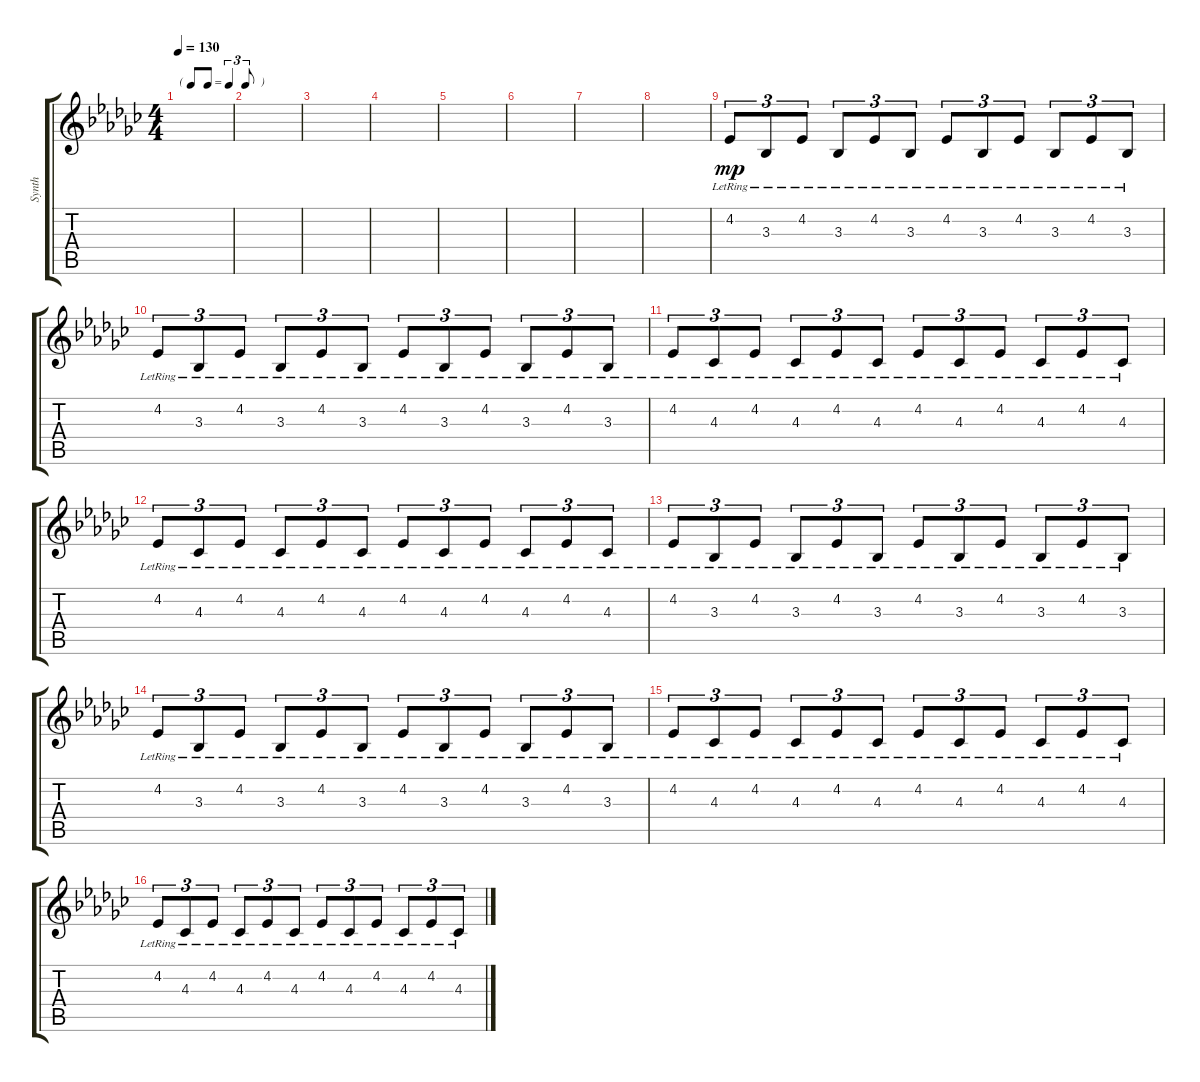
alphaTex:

\track ("Synth" "Synth") {instrument lead2sawtooth}
\staff {score tabs}
\tuning (E4 B3 G3 D3 A2 E2) {hide}
\ts (4 4)
\tf triplet8th
\tempo 130
\clef g2
\ks gb
|
|
|
|
|
|
|
|
4.2{lr}.8{tu (3 2) dy mp} 3.3{lr}.8{tu (3 2)} 4.2{lr}.8{tu (3 2)} 3.3{lr}.8{tu (3 2)} 4.2{lr}.8{tu (3 2)} 3.3{lr}.8{tu (3 2)} 4.2{lr}.8{tu (3 2)} 3.3{lr}.8{tu (3 2)} 4.2{lr}.8{tu (3 2)} 3.3{lr}.8{tu (3 2)} 4.2{lr}.8{tu (3 2)} 3.3{lr}.8{tu (3 2)} |
4.2{lr}.8{tu (3 2)} 3.3{lr}.8{tu (3 2)} 4.2{lr}.8{tu (3 2)} 3.3{lr}.8{tu (3 2)} 4.2{lr}.8{tu (3 2)} 3.3{lr}.8{tu (3 2)} 4.2{lr}.8{tu (3 2)} 3.3{lr}.8{tu (3 2)} 4.2{lr}.8{tu (3 2)} 3.3{lr}.8{tu (3 2)} 4.2{lr}.8{tu (3 2)} 3.3{lr}.8{tu (3 2)} |
4.2{lr}.8{tu (3 2)} 4.3{lr}.8{tu (3 2)} 4.2{lr}.8{tu (3 2)} 4.3{lr}.8{tu (3 2)} 4.2{lr}.8{tu (3 2)} 4.3{lr}.8{tu (3 2)} 4.2{lr}.8{tu (3 2)} 4.3{lr}.8{tu (3 2)} 4.2{lr}.8{tu (3 2)} 4.3{lr}.8{tu (3 2)} 4.2{lr}.8{tu (3 2)} 4.3{lr}.8{tu (3 2)} |
4.2{lr}.8{tu (3 2)} 4.3{lr}.8{tu (3 2)} 4.2{lr}.8{tu (3 2)} 4.3{lr}.8{tu (3 2)} 4.2{lr}.8{tu (3 2)} 4.3{lr}.8{tu (3 2)} 4.2{lr}.8{tu (3 2)} 4.3{lr}.8{tu (3 2)} 4.2{lr}.8{tu (3 2)} 4.3{lr}.8{tu (3 2)} 4.2{lr}.8{tu (3 2)} 4.3{lr}.8{tu (3 2)} |
4.2{lr}.8{tu (3 2)} 3.3{lr}.8{tu (3 2)} 4.2{lr}.8{tu (3 2)} 3.3{lr}.8{tu (3 2)} 4.2{lr}.8{tu (3 2)} 3.3{lr}.8{tu (3 2)} 4.2{lr}.8{tu (3 2)} 3.3{lr}.8{tu (3 2)} 4.2{lr}.8{tu (3 2)} 3.3{lr}.8{tu (3 2)} 4.2{lr}.8{tu (3 2)} 3.3{lr}.8{tu (3 2)} |
4.2{lr}.8{tu (3 2)} 3.3{lr}.8{tu (3 2)} 4.2{lr}.8{tu (3 2)} 3.3{lr}.8{tu (3 2)} 4.2{lr}.8{tu (3 2)} 3.3{lr}.8{tu (3 2)} 4.2{lr}.8{tu (3 2)} 3.3{lr}.8{tu (3 2)} 4.2{lr}.8{tu (3 2)} 3.3{lr}.8{tu (3 2)} 4.2{lr}.8{tu (3 2)} 3.3{lr}.8{tu (3 2)} |
4.2{lr}.8{tu (3 2)} 4.3{lr}.8{tu (3 2)} 4.2{lr}.8{tu (3 2)} 4.3{lr}.8{tu (3 2)} 4.2{lr}.8{tu (3 2)} 4.3{lr}.8{tu (3 2)} 4.2{lr}.8{tu (3 2)} 4.3{lr}.8{tu (3 2)} 4.2{lr}.8{tu (3 2)} 4.3{lr}.8{tu (3 2)} 4.2{lr}.8{tu (3 2)} 4.3{lr}.8{tu (3 2)} |
4.2{lr}.8{tu (3 2)} 4.3{lr}.8{tu (3 2)} 4.2{lr}.8{tu (3 2)} 4.3{lr}.8{tu (3 2)} 4.2{lr}.8{tu (3 2)} 4.3{lr}.8{tu (3 2)} 4.2{lr}.8{tu (3 2)} 4.3{lr}.8{tu (3 2)} 4.2{lr}.8{tu (3 2)} 4.3{lr}.8{tu (3 2)} 4.2{lr}.8{tu (3 2)} 4.3{lr}.8{tu (3 2)}
